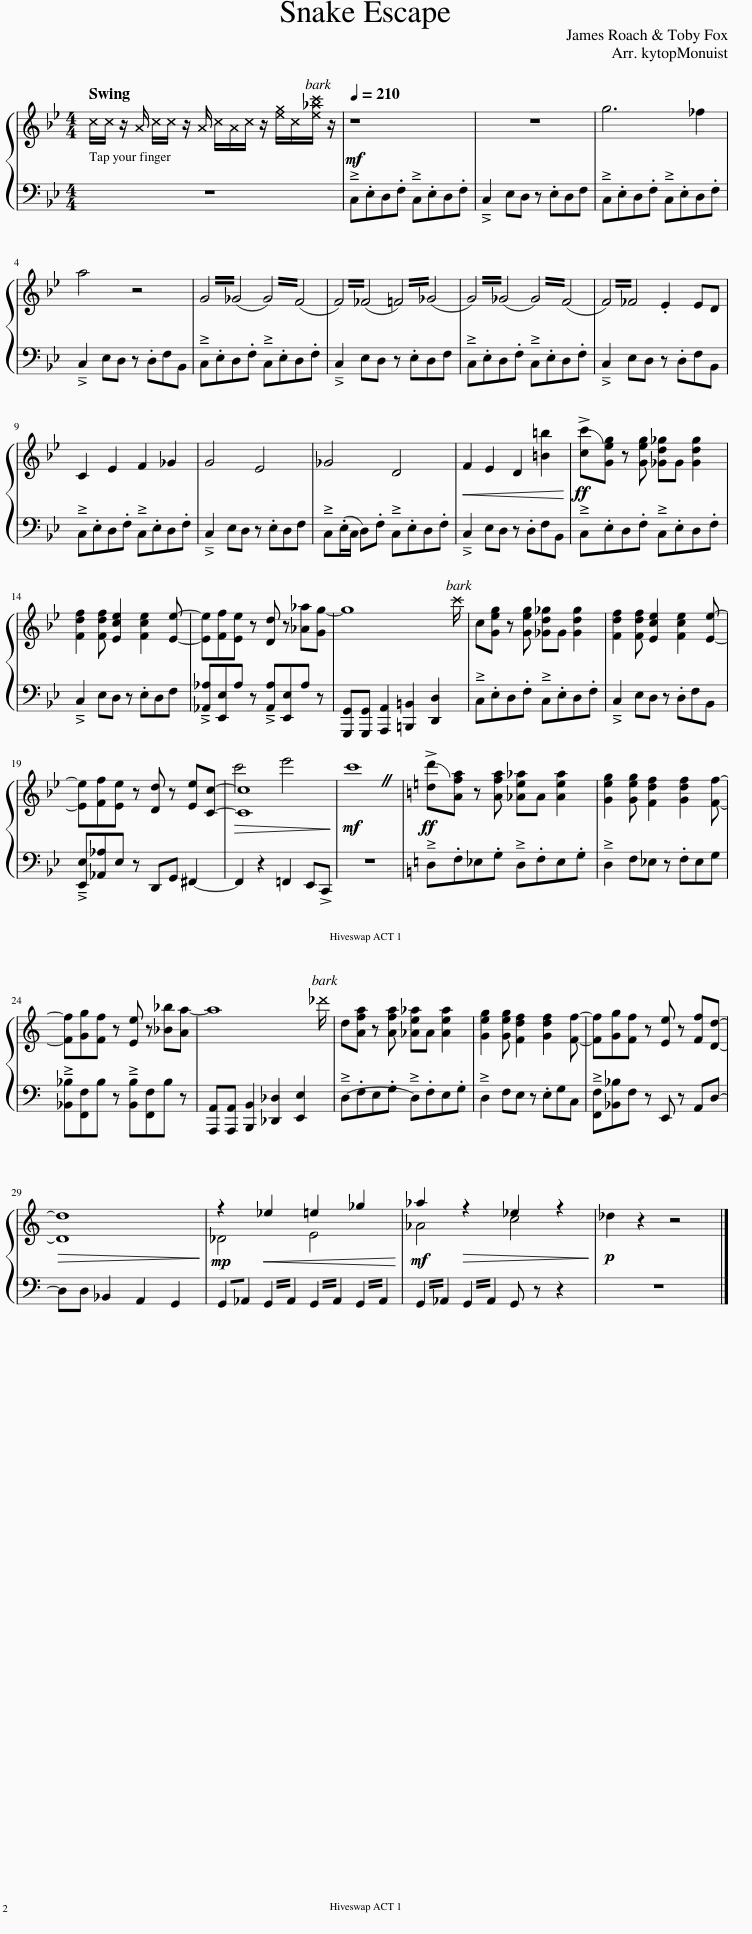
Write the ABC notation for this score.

X:1
%%score { ( 1 3 ) | 2 }
L:1/8
Q:1/4=105
M:4/4
I:linebreak $
K:Bb
V:1 treble
V:3 treble
V:2 bass
V:1
 c/c/ z/ A/ c/c/ z/ A/ c/A/c/ z/ [eg]/c/[e_ac']/ z/ |[Q:1/4=210]!mf! z8 | z8 | g6 _f2 |$ a4 z4 | %5
 !//-!G2 (_G2 !//-!G2) (F2 | !//-!F2) (_F2 !//-!=F2) (_G2 | !//-!G2) (_G2 !//-!G2) (F2 | !//-!F2) _F2 .E2 ED |$ C2 E2 F2 _G2 | %10
 G4 E4 | _G4 D4 |!<(! F2 E2 D2 [=B=b]2!<)! |!ff! !>![cc'][Geg] z [Geg] [_Gd_g]G [Gdg]2 |$ [Fdf]2 [Fdf] [Ece]2 [Fce]2 [Ee]- | %15
 [Ee][Ff][Ee] z [Dd] z [_A_a][Gg-] | g8 | c[Geg] z [Geg] [_Gd_g]G [Gdg]2 | [Fdf]2 [Fdf] [Ece]2 [Fce]2 [Ee]- |$ [Ee][Ff][Ee] z [Dd] z [Ee][Cc]- | %20
!>(! [Cc]8!>)! |!mf! c'8 |[K:C]!ff! !>![dd'][Afa] z [Afa] [_Ae_a]A [Aea]2 | [Geg]2 [Geg] [Fdf]2 [Gdf]2 [Ff]- |$ [Ff][Gg][Ff] z [Ee] z [_B_b][Aa-] | %25
 a8 | d[Afa] z [Afa] [_Ae_a]A [Aea]2 | [Geg]2 [Geg] [Fdf]2 [Gdf]2 [Ff]- | [Ff][Gg][Ff] z [Ee] z [Ff][Dd]- |$!>(! [Dd]8!>)! | %30
!mp! z2!<(! _e2 =e2 _g2!<)! |!mf! _a2!>(! z2 _e2 z2!>)! |!p! _d2 z2 z4 |] %33
V:2
 z8 | C,.E,D,.F, C,.E,D,.F, | C,2 E,D, z .E,D,F, | C,.E,D,.F, C,.E,D,.F, |$ C,2 E,D, z .D,F,B,, | %5
 C,.E,D,.F, C,.E,D,.F, | C,2 E,D, z .E,D,F, | C,.E,D,.F, C,.E,D,.F, | C,2 E,D, z .D,F,B,, |$ C,.E,D,.F, C,.E,D,.F, | %10
 C,2 E,D, z .E,D,F, | C,(.E,/C,/ D,).F, C,.E,D,.F, | C,2 E,D, z .D,F,B,, | C,.E,D,.F, C,.E,D,.F, |$ C,2 E,D, z .E,D,F, | %15
 [_A,,_A,][E,,E,]A, z [A,,A,][E,,E,]A, z | [G,,,G,,][G,,,G,,] [A,,,A,,]2 [=B,,,=B,,]2 [D,,D,]2 | C,.E,D,.F, C,.E,D,.F, | C,2 E,D, z .D,F,B,, |$ [E,,E,][_A,,_A,]E, z D,,G,, ^F,,2- | %20
 F,,2 z2 =F,,2 E,,!>!C,, | z8 |[K:C] D,.F,_E,.G, D,.F,E,.G, | D,2 F,_E, z .F,E,G, |$ [_B,,_B,][F,,F,]B, z [B,,B,][F,,F,]B, z | %25
 [A,,,A,,][A,,,A,,] [B,,,B,,]2 [_D,,_D,]2 [E,,E,]2 | D,-.F,E,.G, D,.F,E,.G, | D,2 F,E, z .E,G,C, | [F,,F,][_B,,_B,]F, z E,, z A,,D,- |$ D,D, _B,,2 A,,2!mf! G,,2 | %30
 !/-!G,, _A,, !//-!G,, A,, !//-!G,, A,, !//-!G,, A,, | !//-!G,, _A,, !//-!G,, A,, G,, z z2 | z8 |] %33
V:3
 x8 | x8 | x8 | x8 |$ x8 | %5
 x8 | x8 | x8 | x8 |$ x8 | %10
 x8 | x8 | x8 | x8 |$ x8 | %15
 x8 | x15/2 c'/ | x8 | x8 |$ x8 | %20
 c'4 e'4 | x8 |[K:C] x8 | x8 |$ x8 | %25
 x15/2 _d'/ | x8 | x8 | x8 |$ x8 | %30
 _D4 E4 | _A4 c4 | x8 |] %33
